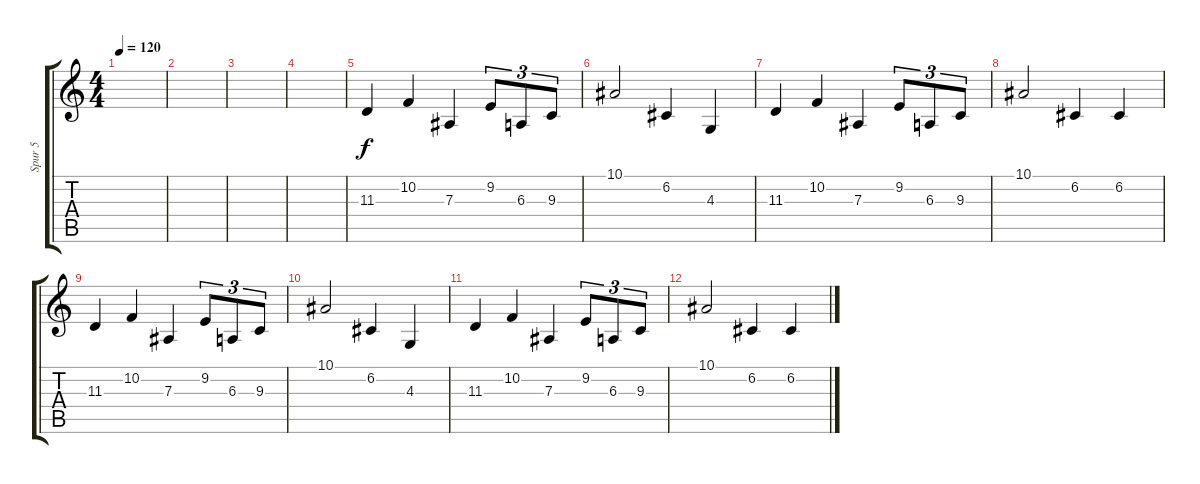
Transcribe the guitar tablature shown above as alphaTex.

\track ("Spur 5" "Spur 5") {instrument trumpet}
\staff {score tabs}
\tuning (C4 G3 Eb3 Bb2 F2 C2) {hide}
\ts (4 4)
\tempo 120
\clef g2
\ks c
|
|
|
|
11.3.4{volume 14 instrument harpsichord} 10.2.4 7.3.4 9.2.8{tu (3 2)} 6.3.8{tu (3 2)} 9.3.8{tu (3 2)} |
10.1.2 6.2.4 4.3.4 |
11.3.4{instrument harpsichord} 10.2.4 7.3.4 9.2.8{tu (3 2)} 6.3.8{tu (3 2)} 9.3.8{tu (3 2)} |
10.1.2 6.2.4 6.2.4 |
11.3.4{volume 14 instrument harpsichord} 10.2.4 7.3.4 9.2.8{tu (3 2)} 6.3.8{tu (3 2)} 9.3.8{tu (3 2)} |
10.1.2 6.2.4 4.3.4 |
11.3.4{instrument harpsichord} 10.2.4 7.3.4 9.2.8{tu (3 2)} 6.3.8{tu (3 2)} 9.3.8{tu (3 2)} |
10.1.2 6.2.4 6.2.4
